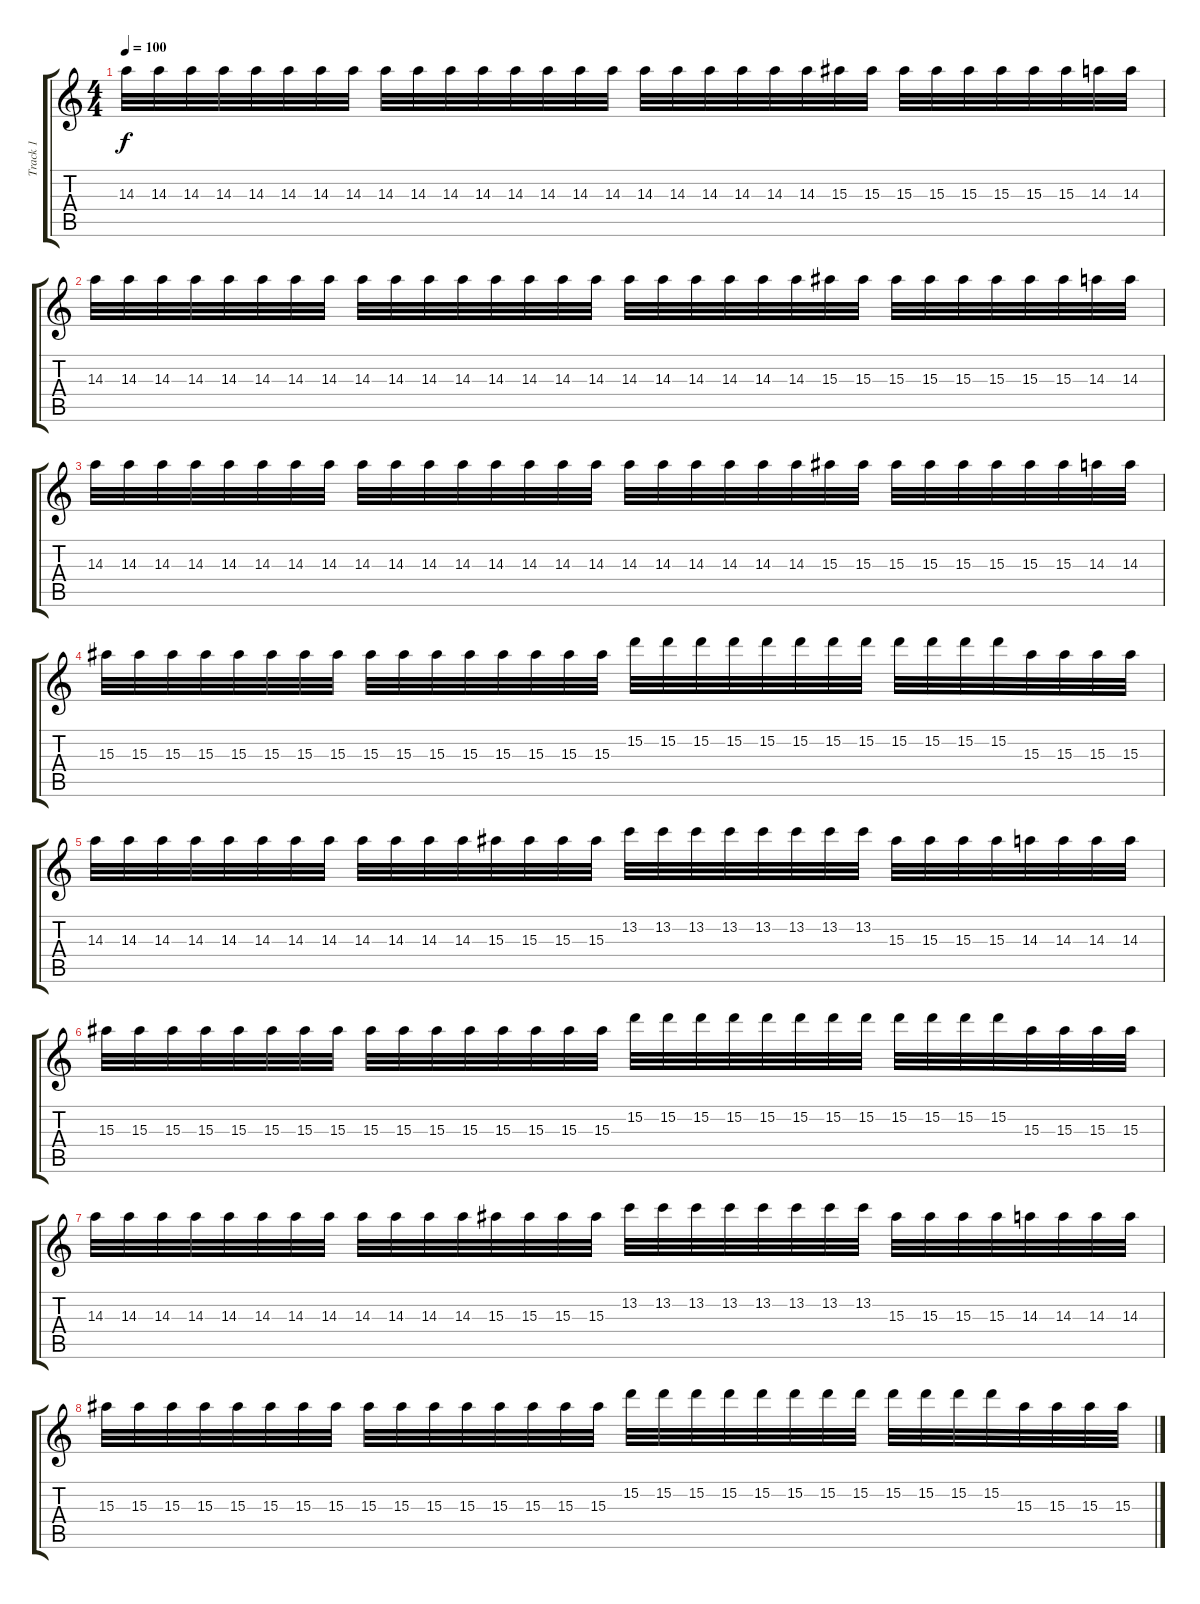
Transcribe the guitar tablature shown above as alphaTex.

\track ("Track 1" "Track 1") {instrument distortionguitar}
\staff {score tabs}
\tuning (E4 B3 G3 D3 A2 E2) {hide}
\ts (4 4)
\tempo 100
\clef g2
\ks c
14.3.32{dy f} 14.3.32 14.3.32 14.3.32 14.3.32 14.3.32 14.3.32 14.3.32 14.3.32 14.3.32 14.3.32 14.3.32 14.3.32 14.3.32 14.3.32 14.3.32 14.3.32 14.3.32 14.3.32 14.3.32 14.3.32 14.3.32 15.3.32 15.3.32 15.3.32 15.3.32 15.3.32 15.3.32 15.3.32 15.3.32 14.3.32 14.3.32 |
14.3.32 14.3.32 14.3.32 14.3.32 14.3.32 14.3.32 14.3.32 14.3.32 14.3.32 14.3.32 14.3.32 14.3.32 14.3.32 14.3.32 14.3.32 14.3.32 14.3.32 14.3.32 14.3.32 14.3.32 14.3.32 14.3.32 15.3.32 15.3.32 15.3.32 15.3.32 15.3.32 15.3.32 15.3.32 15.3.32 14.3.32 14.3.32 |
14.3.32 14.3.32 14.3.32 14.3.32 14.3.32 14.3.32 14.3.32 14.3.32 14.3.32 14.3.32 14.3.32 14.3.32 14.3.32 14.3.32 14.3.32 14.3.32 14.3.32 14.3.32 14.3.32 14.3.32 14.3.32 14.3.32 15.3.32 15.3.32 15.3.32 15.3.32 15.3.32 15.3.32 15.3.32 15.3.32 14.3.32 14.3.32 |
15.3.32 15.3.32 15.3.32 15.3.32 15.3.32 15.3.32 15.3.32 15.3.32 15.3.32 15.3.32 15.3.32 15.3.32 15.3.32 15.3.32 15.3.32 15.3.32 15.2.32 15.2.32 15.2.32 15.2.32 15.2.32 15.2.32 15.2.32 15.2.32 15.2.32 15.2.32 15.2.32 15.2.32 15.3.32 15.3.32 15.3.32 15.3.32 |
14.3.32 14.3.32 14.3.32 14.3.32 14.3.32 14.3.32 14.3.32 14.3.32 14.3.32 14.3.32 14.3.32 14.3.32 15.3.32 15.3.32 15.3.32 15.3.32 13.2.32 13.2.32 13.2.32 13.2.32 13.2.32 13.2.32 13.2.32 13.2.32 15.3.32 15.3.32 15.3.32 15.3.32 14.3.32 14.3.32 14.3.32 14.3.32 |
15.3.32 15.3.32 15.3.32 15.3.32 15.3.32 15.3.32 15.3.32 15.3.32 15.3.32 15.3.32 15.3.32 15.3.32 15.3.32 15.3.32 15.3.32 15.3.32 15.2.32 15.2.32 15.2.32 15.2.32 15.2.32 15.2.32 15.2.32 15.2.32 15.2.32 15.2.32 15.2.32 15.2.32 15.3.32 15.3.32 15.3.32 15.3.32 |
14.3.32 14.3.32 14.3.32 14.3.32 14.3.32 14.3.32 14.3.32 14.3.32 14.3.32 14.3.32 14.3.32 14.3.32 15.3.32 15.3.32 15.3.32 15.3.32 13.2.32 13.2.32 13.2.32 13.2.32 13.2.32 13.2.32 13.2.32 13.2.32 15.3.32 15.3.32 15.3.32 15.3.32 14.3.32 14.3.32 14.3.32 14.3.32 |
15.3.32 15.3.32 15.3.32 15.3.32 15.3.32 15.3.32 15.3.32 15.3.32 15.3.32 15.3.32 15.3.32 15.3.32 15.3.32 15.3.32 15.3.32 15.3.32 15.2.32 15.2.32 15.2.32 15.2.32 15.2.32 15.2.32 15.2.32 15.2.32 15.2.32 15.2.32 15.2.32 15.2.32 15.3.32 15.3.32 15.3.32 15.3.32
